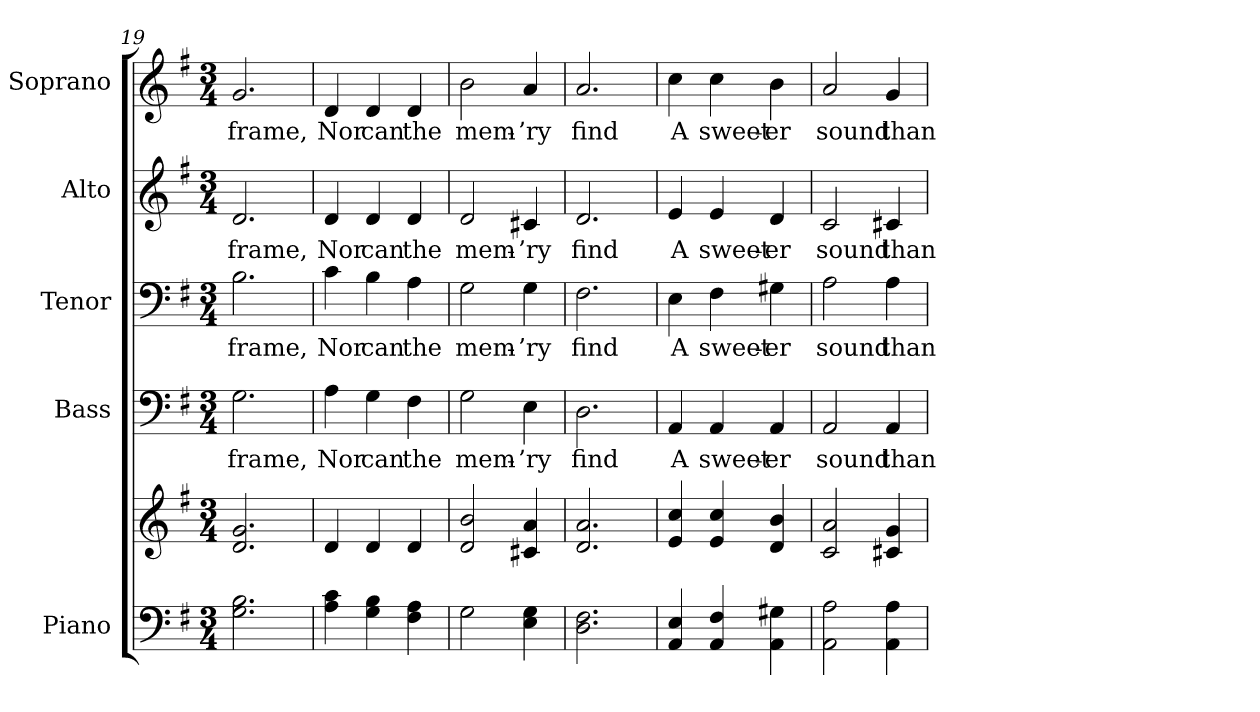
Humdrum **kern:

**kern	**kern	**kern	**text	**kern	**text	**kern	**text	**kern	**text
*part5	*part5	*part4	*part4	*part3	*part3	*part2	*part2	*part1	*part1
*staff6	*staff5	*staff4	*staff4	*staff3	*staff3	*staff2	*staff2	*staff1	*staff1
*I"Piano	*	*I"Bass	*	*I"Tenor	*	*I"Alto	*	*I"Soprano	*
*I'Pno.	*	*I'B.	*	*I'T.	*	*I'A.	*	*I'S.	*
*clefF4	*clefG2	*clefF4	*	*clefF4	*	*clefG2	*	*clefG2	*
*k[f#]	*k[f#]	*k[f#]	*	*k[f#]	*	*k[f#]	*	*k[f#]	*
*G:	*G:	*G:	*	*G:	*	*G:	*	*G:	*
*M3/4	*M3/4	*M3/4	*	*M3/4	*	*M3/4	*	*M3/4	*
=19	=19	=19	=19	=19	=19	=19	=19	=19	=19
!	!	!	!LO:LY:b:color=#000000	!	!	!	!	!	!
!	!	!	!	!	!LO:LY:b:color=#000000	!	!	!	!
!	!	!	!	!	!	!	!LO:LY:b:color=#000000	!	!
!	!	!	!	!	!	!	!	!	!LO:LY:b:color=#000000
2.Gi\ 2.Bi	2.di/ 2.gi	2.Gi\	frame,	2.Bi\	frame,	2.di/	frame,	2.gi/	frame,
=20	=20	=20	=20	=20	=20	=20	=20	=20	=20
!	!	!	!LO:LY:b:color=#000000	!	!	!	!	!	!
!	!	!	!	!	!LO:LY:b:color=#000000	!	!	!	!
!	!	!	!	!	!	!	!LO:LY:b:color=#000000	!	!
!	!	!	!	!	!	!	!	!	!LO:LY:b:color=#000000
4Ai\ 4ci	4di/	4Ai\	Nor	4ci\	Nor	4di/	Nor	4di/	Nor
!	!	!	!LO:LY:b:color=#000000	!	!	!	!	!	!
!	!	!	!	!	!LO:LY:b:color=#000000	!	!	!	!
!	!	!	!	!	!	!	!LO:LY:b:color=#000000	!	!
!	!	!	!	!	!	!	!	!	!LO:LY:b:color=#000000
4Gi\ 4Bi	4di/	4Gi\	can	4Bi\	can	4di/	can	4di/	can
!	!	!	!LO:LY:b:color=#000000	!	!	!	!	!	!
!	!	!	!	!	!LO:LY:b:color=#000000	!	!	!	!
!	!	!	!	!	!	!	!LO:LY:b:color=#000000	!	!
!	!	!	!	!	!	!	!	!	!LO:LY:b:color=#000000
4F#i\ 4Ai	4di/	4F#i\	the	4Ai\	the	4di/	the	4di/	the
!!LO:PB:g=z
=21	=21	=21	=21	=21	=21	=21	=21	=21	=21
!	!	!	!LO:LY:b:color=#000000	!	!	!	!	!	!
!	!	!	!	!	!LO:LY:b:color=#000000	!	!	!	!
!	!	!	!	!	!	!	!LO:LY:b:color=#000000	!	!
!	!	!	!	!	!	!	!	!	!LO:LY:b:color=#000000
2Gi\	2di/ 2bi	2Gi\	mem-	2Gi\	mem-	2di/	mem-	2bi\	mem-
!	!	!	!LO:LY:b:color=#000000	!	!	!	!	!	!
!	!	!	!	!	!LO:LY:b:color=#000000	!	!	!	!
!	!	!	!	!	!	!	!LO:LY:b:color=#000000	!	!
!	!	!	!	!	!	!	!	!	!LO:LY:b:color=#000000
4Ei\ 4Gi	4c#Xi/ 4ai	4Ei\	-’ry	4Gi\	-’ry	4c#Xi/	-’ry	4ai/	-’ry
=22	=22	=22	=22	=22	=22	=22	=22	=22	=22
!	!	!	!LO:LY:b:color=#000000	!	!	!	!	!	!
!	!	!	!	!	!LO:LY:b:color=#000000	!	!	!	!
!	!	!	!	!	!	!	!LO:LY:b:color=#000000	!	!
!	!	!	!	!	!	!	!	!	!LO:LY:b:color=#000000
2.Di\ 2.F#i	2.di/ 2.ai	2.Di\	find	2.F#i\	find	2.di/	find	2.ai/	find
=23	=23	=23	=23	=23	=23	=23	=23	=23	=23
!	!	!	!LO:LY:b:color=#000000	!	!	!	!	!	!
!	!	!	!	!	!LO:LY:b:color=#000000	!	!	!	!
!	!	!	!	!	!	!	!LO:LY:b:color=#000000	!	!
!	!	!	!	!	!	!	!	!	!LO:LY:b:color=#000000
4AAi/ 4Ei	4ei/ 4cci	4AAi/	A	4Ei\	A	4ei/	A	4cci\	A
!	!	!	!LO:LY:b:color=#000000	!	!	!	!	!	!
!	!	!	!	!	!LO:LY:b:color=#000000	!	!	!	!
!	!	!	!	!	!	!	!LO:LY:b:color=#000000	!	!
!	!	!	!	!	!	!	!	!	!LO:LY:b:color=#000000
4AAi/ 4F#i	4ei/ 4cci	4AAi/	sweet-	4F#i\	sweet-	4ei/	sweet-	4cci\	sweet-
!	!	!	!LO:LY:b:color=#000000	!	!	!	!	!	!
!	!	!	!	!	!LO:LY:b:color=#000000	!	!	!	!
!	!	!	!	!	!	!	!LO:LY:b:color=#000000	!	!
!	!	!	!	!	!	!	!	!	!LO:LY:b:color=#000000
4AAi\ 4G#Xi	4di/ 4bi	4AAi/	-er	4G#Xi\	-er	4di/	-er	4bi\	-er
!!LO:PB:g=z
=24	=24	=24	=24	=24	=24	=24	=24	=24	=24
!	!	!	!LO:LY:b:color=#000000	!	!	!	!	!	!
!	!	!	!	!	!LO:LY:b:color=#000000	!	!	!	!
!	!	!	!	!	!	!	!LO:LY:b:color=#000000	!	!
!	!	!	!	!	!	!	!	!	!LO:LY:b:color=#000000
2AAi\ 2Ai	2ci/ 2ai	2AAi/	sound	2Ai\	sound	2ci/	sound	2ai/	sound
!	!	!	!LO:LY:b:color=#000000	!	!	!	!	!	!
!	!	!	!	!	!LO:LY:b:color=#000000	!	!	!	!
!	!	!	!	!	!	!	!LO:LY:b:color=#000000	!	!
!	!	!	!	!	!	!	!	!	!LO:LY:b:color=#000000
4AAi\ 4Ai	4c#Xi/ 4gi	4AAi/	than	4Ai\	than	4c#Xi/	than	4gi/	than
=	=	=	=	=	=	=	=	=	=
*-	*-	*-	*-	*-	*-	*-	*-	*-	*-
